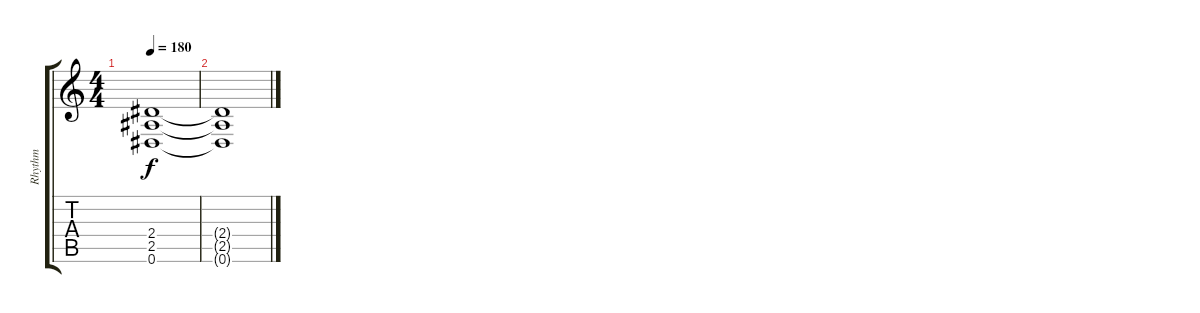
\track ("Rhythm" "Rhythm") {instrument acousticguitarsteel}
\staff {score tabs}
\tuning (Eb4 Bb3 Gb3 Db3 Ab2 Eb2) {hide}
\ts (4 4)
\tempo 180
\clef g2
\ks c
(2.4{t} 2.5{t} 0.6{t}).1{dy f} |
(2.4{t} 2.5{t} 0.6{t}).1
